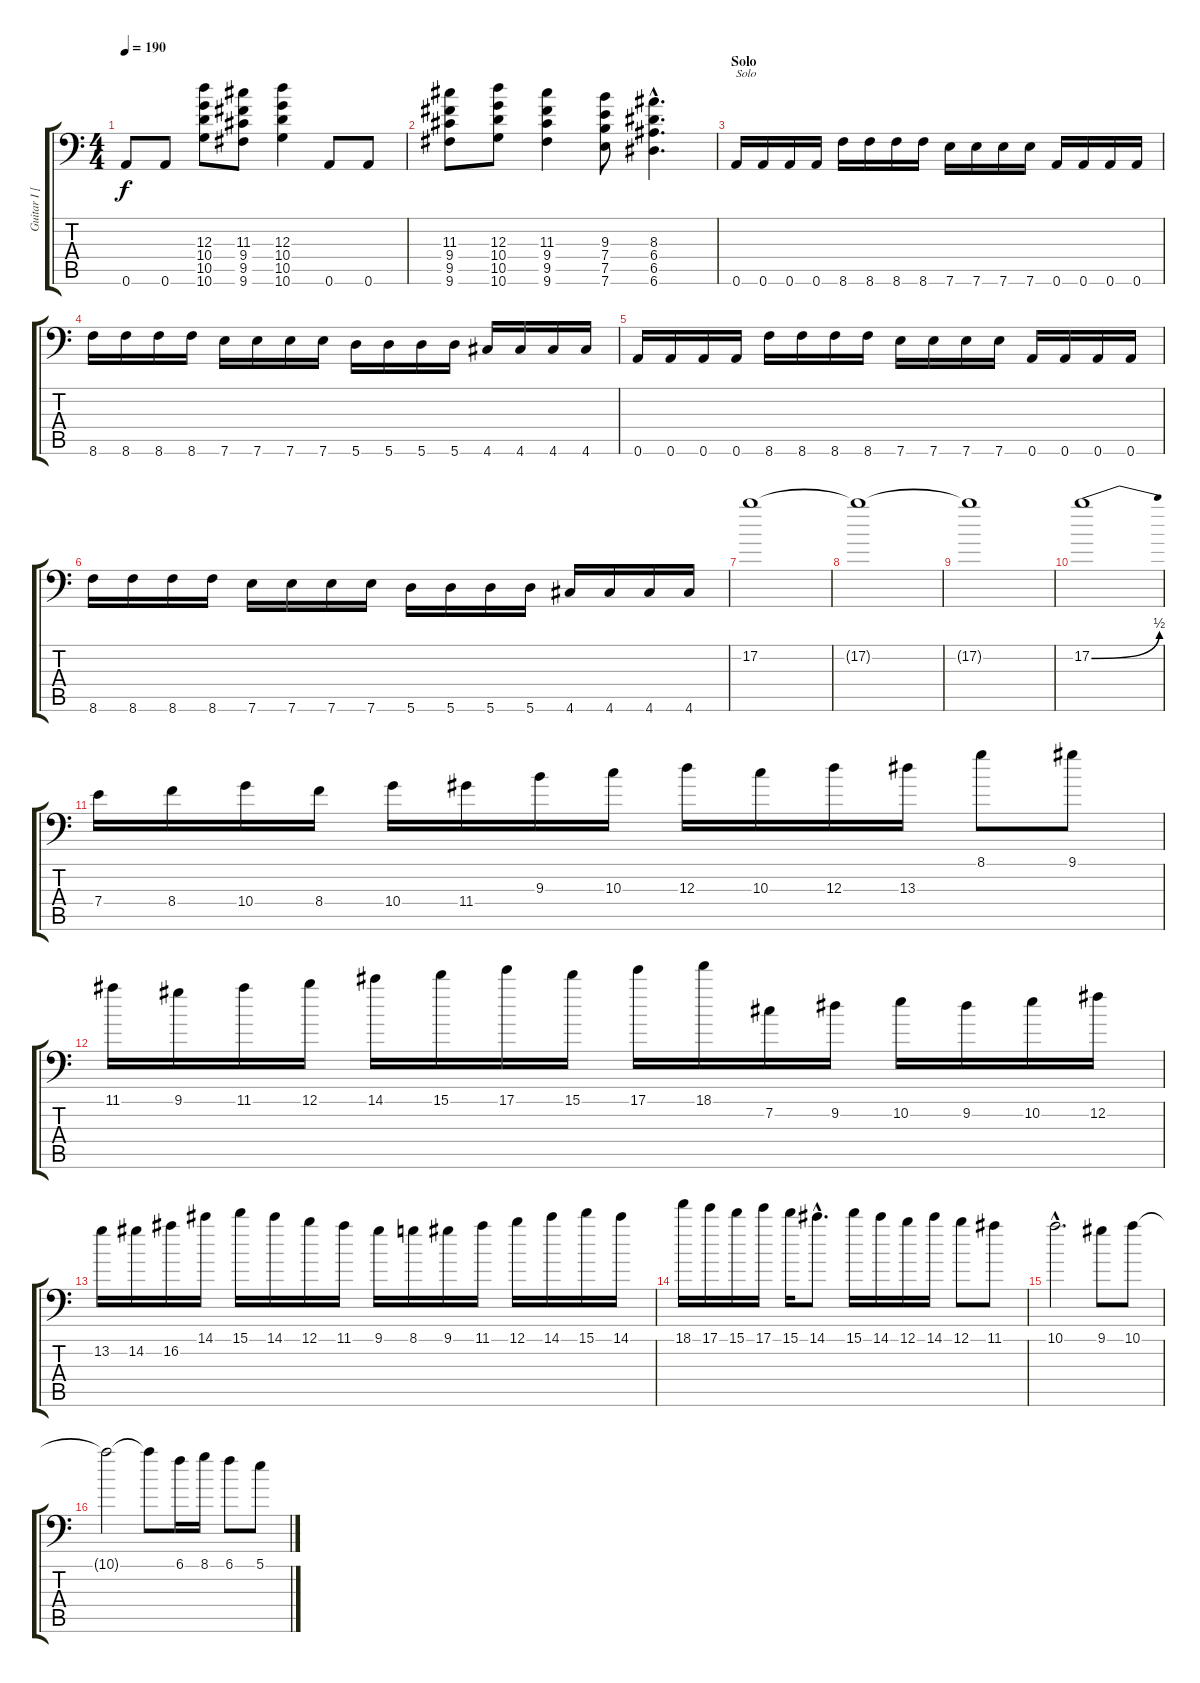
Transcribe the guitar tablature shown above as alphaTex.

\track ("Guitar I [Karl Sanders]" "Guitar I [") {instrument distortionguitar}
\staff {score tabs}
\tuning (B3 Gb3 D3 A2 E2 A1) {hide}
\ts (4 4)
\tempo 190
\clef f4
\ks c
0.6.8{dy f} 0.6.8 (12.3 10.4 10.5 10.6).8 (11.3 9.4 9.5 9.6).8 (12.3 10.4 10.5 10.6).4 0.6.8 0.6.8 |
(11.3 9.4 9.5 9.6).8 (12.3 10.4 10.5 10.6).8 (11.3 9.4 9.5 9.6).4 (9.3 7.4 7.5 7.6).8 (8.3{hac} 6.4{hac} 6.5{hac} 6.6{hac}).4{d} |
\section ("" "Solo")
0.6.16{txt "Solo"} 0.6.16 0.6.16 0.6.16 8.6.16 8.6.16 8.6.16 8.6.16 7.6.16 7.6.16 7.6.16 7.6.16 0.6.16 0.6.16 0.6.16 0.6.16 |
8.6.16 8.6.16 8.6.16 8.6.16 7.6.16 7.6.16 7.6.16 7.6.16 5.6.16 5.6.16 5.6.16 5.6.16 4.6.16 4.6.16 4.6.16 4.6.16 |
0.6.16 0.6.16 0.6.16 0.6.16 8.6.16 8.6.16 8.6.16 8.6.16 7.6.16 7.6.16 7.6.16 7.6.16 0.6.16 0.6.16 0.6.16 0.6.16 |
8.6.16 8.6.16 8.6.16 8.6.16 7.6.16 7.6.16 7.6.16 7.6.16 5.6.16 5.6.16 5.6.16 5.6.16 4.6.16 4.6.16 4.6.16 4.6.16 |
17.2.1 |
17.2{t}.1 |
17.2{t}.1 |
17.2{be (bend 0 0 60 2)}.1 |
7.4.16 8.4.16 10.4.16 8.4.16 10.4.16 11.4.16 9.3.16 10.3.16 12.3.16 10.3.16 12.3.16 13.3.16 8.1.8 9.1.8 |
11.1.16 9.1.16 11.1.16 12.1.16 14.1.16 15.1.16 17.1.16 15.1.16 17.1.16 18.1.16 7.2.16 9.2.16 10.2.16 9.2.16 10.2.16 12.2.16 |
13.2.16 14.2.16 16.2.16 14.1.16 15.1.16 14.1.16 12.1.16 11.1.16 9.1.16 8.1.16 9.1.16 11.1.16 12.1.16 14.1.16 15.1.16 14.1.16 |
18.1.16 17.1.16 15.1.16 17.1.16 15.1.16 14.1{hac}.8{d} 15.1.16 14.1.16 12.1.16 14.1.16 12.1.8 11.1.8 |
10.1{hac}.2{d} 9.1.8 10.1.8 |
10.1{t}.2 10.1{t}.8 6.1.16 8.1.16 6.1.8 5.1.8
